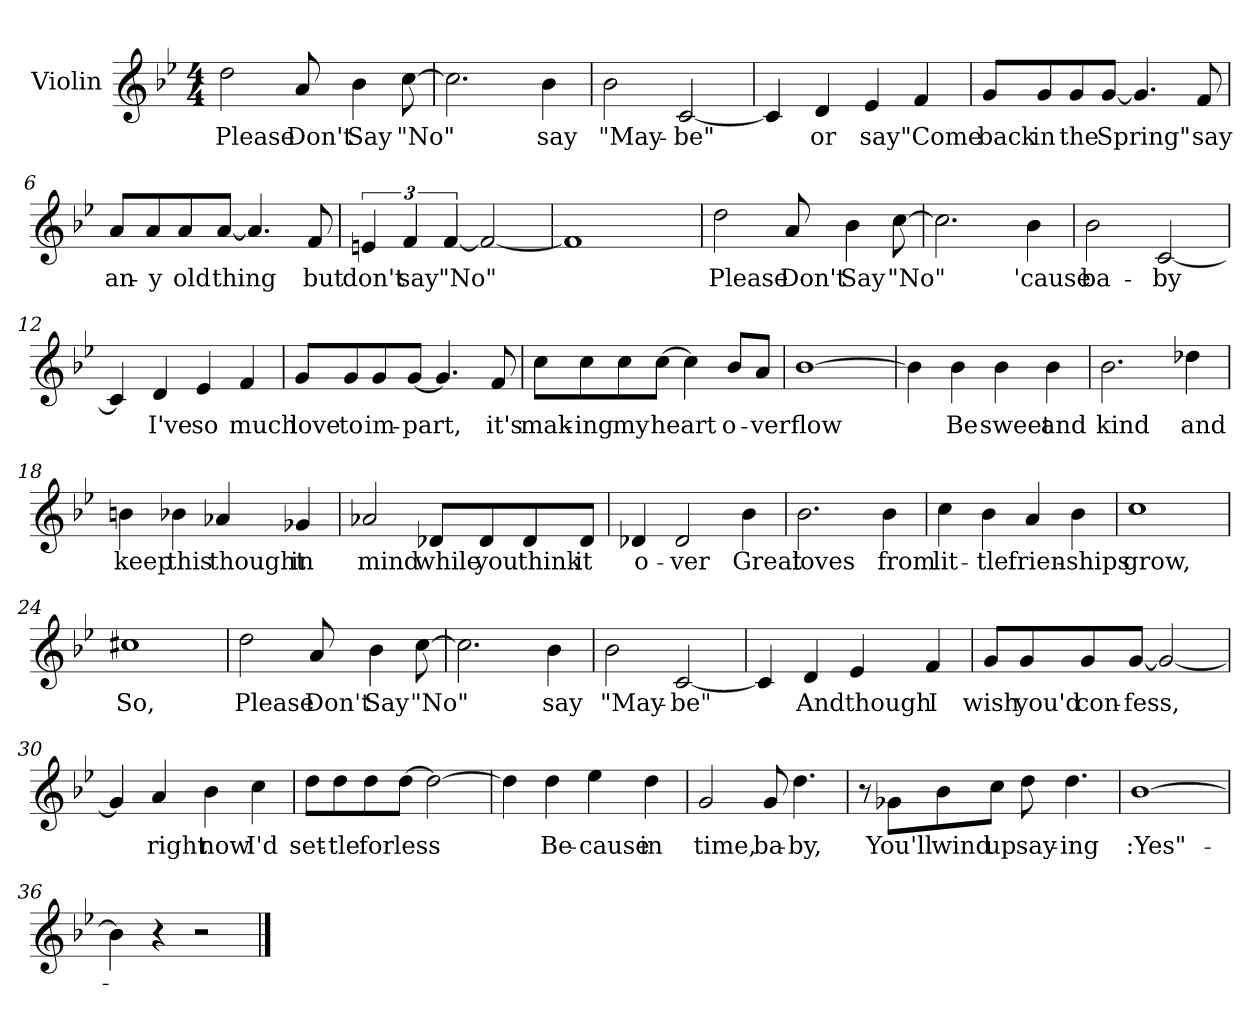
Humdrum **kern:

**kern	**text
*part1	*part1
*staff1	*staff1
*I"Violin	*
*I'Vln	*
*clefG2	*
*k[b-e-]	*
*B-:	*
*M4/4	*
=1	=1
2dd\	Please
8a/	Don't
4b-\	Say
[8cc\	"No"
=2	=2
2.cc\]	.
4b-\	say
=3	=3
2b-\	"May-
[2c/	-be"
=4	=4
4c/]	.
4d/	or
4e-/	say
4f/	"Come
!!LO:LB:g=z
=5	=5
8g/L	back
8g/	in
8g/	the
[8g/J	Spring"
4.g/]	.
8f/	say
=6	=6
8a/L	an-
8a/	-y
8a/	old
[8a/J	thing
4.a/]	.
8f/	but
=7	=7
6en/	don't
6f/	say
[6f/	"No"
2f/_	.
=8	=8
1f]	.
!!LO:LB:g=z
=9	=9
2dd\	Please
8a/	Don't
4b-\	Say
[8cc\	"No"
=10	=10
2.cc\]	.
4b-\	'cause
=11	=11
2b-\	ba-
[2c/	-by
=12	=12
4c/]	.
4d/	I've
4e-/	so
4f/	much
!!LO:LB:g=z
=13	=13
8g/L	love
8g/	to
8g/	im-
[8g/J	-part,
4.g/]	.
8f/	it's
=14	=14
8cc\L	mak-
8cc\	-ing
8cc\	my
[8cc\J	heart
4cc\]	.
8b-/L	o-
8a/J	-ver
=15	=15
[1b-	flow
=16	=16
4b-\]	.
4b-\	Be
4b-\	sweet
4b-\	and
!!LO:LB:g=z
=17	=17
2.b-\	kind
4dd-X\	and
=18	=18
4bn\	keep
4b-X\	this
4a-X/	thought
4g-X/	in
=19	=19
2a-X/	mind
8d-X/L	while
8d-/	you
8d-/	think
8d-/J	it
=20	=20
4d-X/	o-
2d-/	-ver
4b-\	Great
!!LO:LB:g=z
=21	=21
2.b-\	loves
4b-\	from
=22	=22
4cc\	lit-
4b-\	-tle
4a/	frien-
4b-\	-ships
=23	=23
1cc	grow,
=24	=24
1cc#X	So,
=25	=25
2dd\	Please
8a/	Don't
4b-\	Say
[8cc\	"No"
=26	=26
2.cc\]	.
4b-\	say
=27	=27
2b-\	"May-
[2c/	-be"
!!LO:LB:g=z
=28	=28
4c/]	.
4d/	And
4e-/	though
4f/	I
=29	=29
8g/L	wish
8g/	you'd
8g/	con-
[8g/J	-fess,
2g/_	.
=30	=30
4g/]	.
4a/	right
4b-\	now
4cc\	I'd
=31	=31
8dd\L	set-
8dd\	-tle
8dd\	for
[8dd\J	less
2dd\_	.
=32	=32
4dd\]	.
4dd\	Be-
4ee-\	-cause
4dd\	in
!!LO:LB:g=z
=33	=33
2g/	time,
8g/	ba-
4.dd\	-by,
=34	=34
8r	.
8g-X\L	You'll
8b-\	wind
8cc\J	up
8dd\	say-
4.dd\	-ing
=35	=35
[1b-	:Yes"-
=36	=36
4b-\]	.
4r	.
2r	.
==	==
*-	*-
